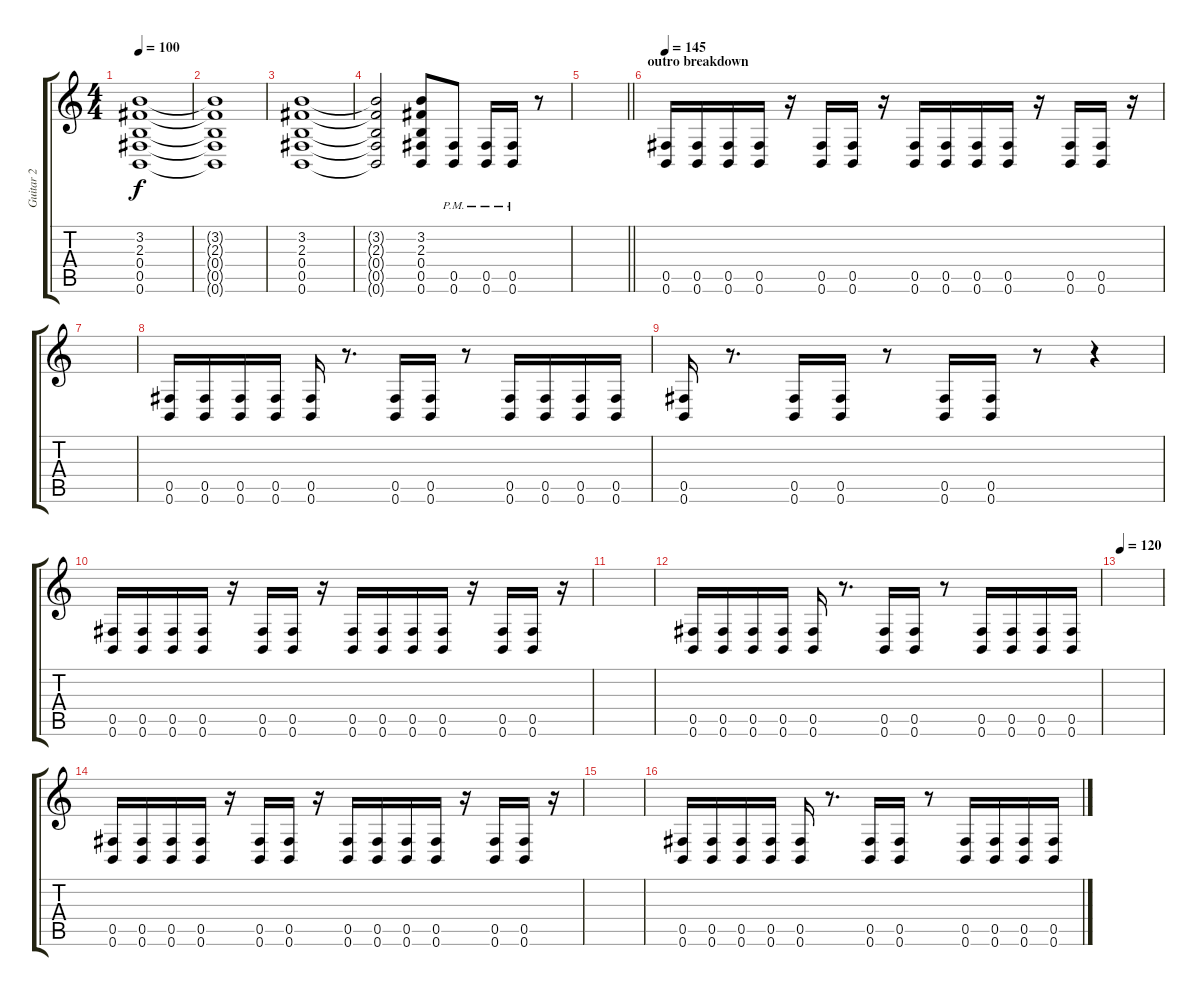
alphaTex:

\track ("Guitar 2" "Guitar 2") {instrument overdrivenguitar}
\staff {score tabs}
\tuning (Db4 Ab3 E3 B2 Gb2 B1) {hide}
\ts (4 4)
\tempo 100
\clef g2
\ks c
(3.2 2.3 0.4 0.5 0.6).1{dy f} |
(3.2{t} 2.3{t} 0.4{t} 0.5{t} 0.6{t}).1 |
(3.2 2.3 0.4 0.5 0.6).1 |
(3.2{t} 2.3{t} 0.4{t} 0.5{t} 0.6{t}).2 (3.2 2.3 0.4 0.5 0.6).8 (0.5{pm} 0.6{pm}).8 (0.5{pm} 0.6{pm}).16 (0.5{pm} 0.6{pm}).16 r.8 |
\barLineRight lightlight
|
\section ("" "outro breakdown")
\tempo 145
(0.5 0.6).16 (0.5 0.6).16 (0.5 0.6).16 (0.5 0.6).16 r.16 (0.5 0.6).16 (0.5 0.6).16 r.16 (0.5 0.6).16 (0.5 0.6).16 (0.5 0.6).16 (0.5 0.6).16 r.16 (0.5 0.6).16 (0.5 0.6).16 r.16 |
|
(0.5 0.6).16 (0.5 0.6).16 (0.5 0.6).16 (0.5 0.6).16 (0.5 0.6).16 r.8{d} (0.5 0.6).16 (0.5 0.6).16 r.8 (0.5 0.6).16 (0.5 0.6).16 (0.5 0.6).16 (0.5 0.6).16 |
(0.5 0.6).16 r.8{d} (0.5 0.6).16 (0.5 0.6).16 r.8 (0.5 0.6).16 (0.5 0.6).16 r.8 r.4 |
(0.5 0.6).16 (0.5 0.6).16 (0.5 0.6).16 (0.5 0.6).16 r.16 (0.5 0.6).16 (0.5 0.6).16 r.16 (0.5 0.6).16 (0.5 0.6).16 (0.5 0.6).16 (0.5 0.6).16 r.16 (0.5 0.6).16 (0.5 0.6).16 r.16 |
|
(0.5 0.6).16 (0.5 0.6).16 (0.5 0.6).16 (0.5 0.6).16 (0.5 0.6).16 r.8{d} (0.5 0.6).16 (0.5 0.6).16 r.8 (0.5 0.6).16 (0.5 0.6).16 (0.5 0.6).16 (0.5 0.6).16 |
\tempo 120
|
(0.5 0.6).16 (0.5 0.6).16 (0.5 0.6).16 (0.5 0.6).16 r.16 (0.5 0.6).16 (0.5 0.6).16 r.16 (0.5 0.6).16 (0.5 0.6).16 (0.5 0.6).16 (0.5 0.6).16 r.16 (0.5 0.6).16 (0.5 0.6).16 r.16 |
|
(0.5 0.6).16 (0.5 0.6).16 (0.5 0.6).16 (0.5 0.6).16 (0.5 0.6).16 r.8{d} (0.5 0.6).16 (0.5 0.6).16 r.8 (0.5 0.6).16 (0.5 0.6).16 (0.5 0.6).16 (0.5 0.6).16
